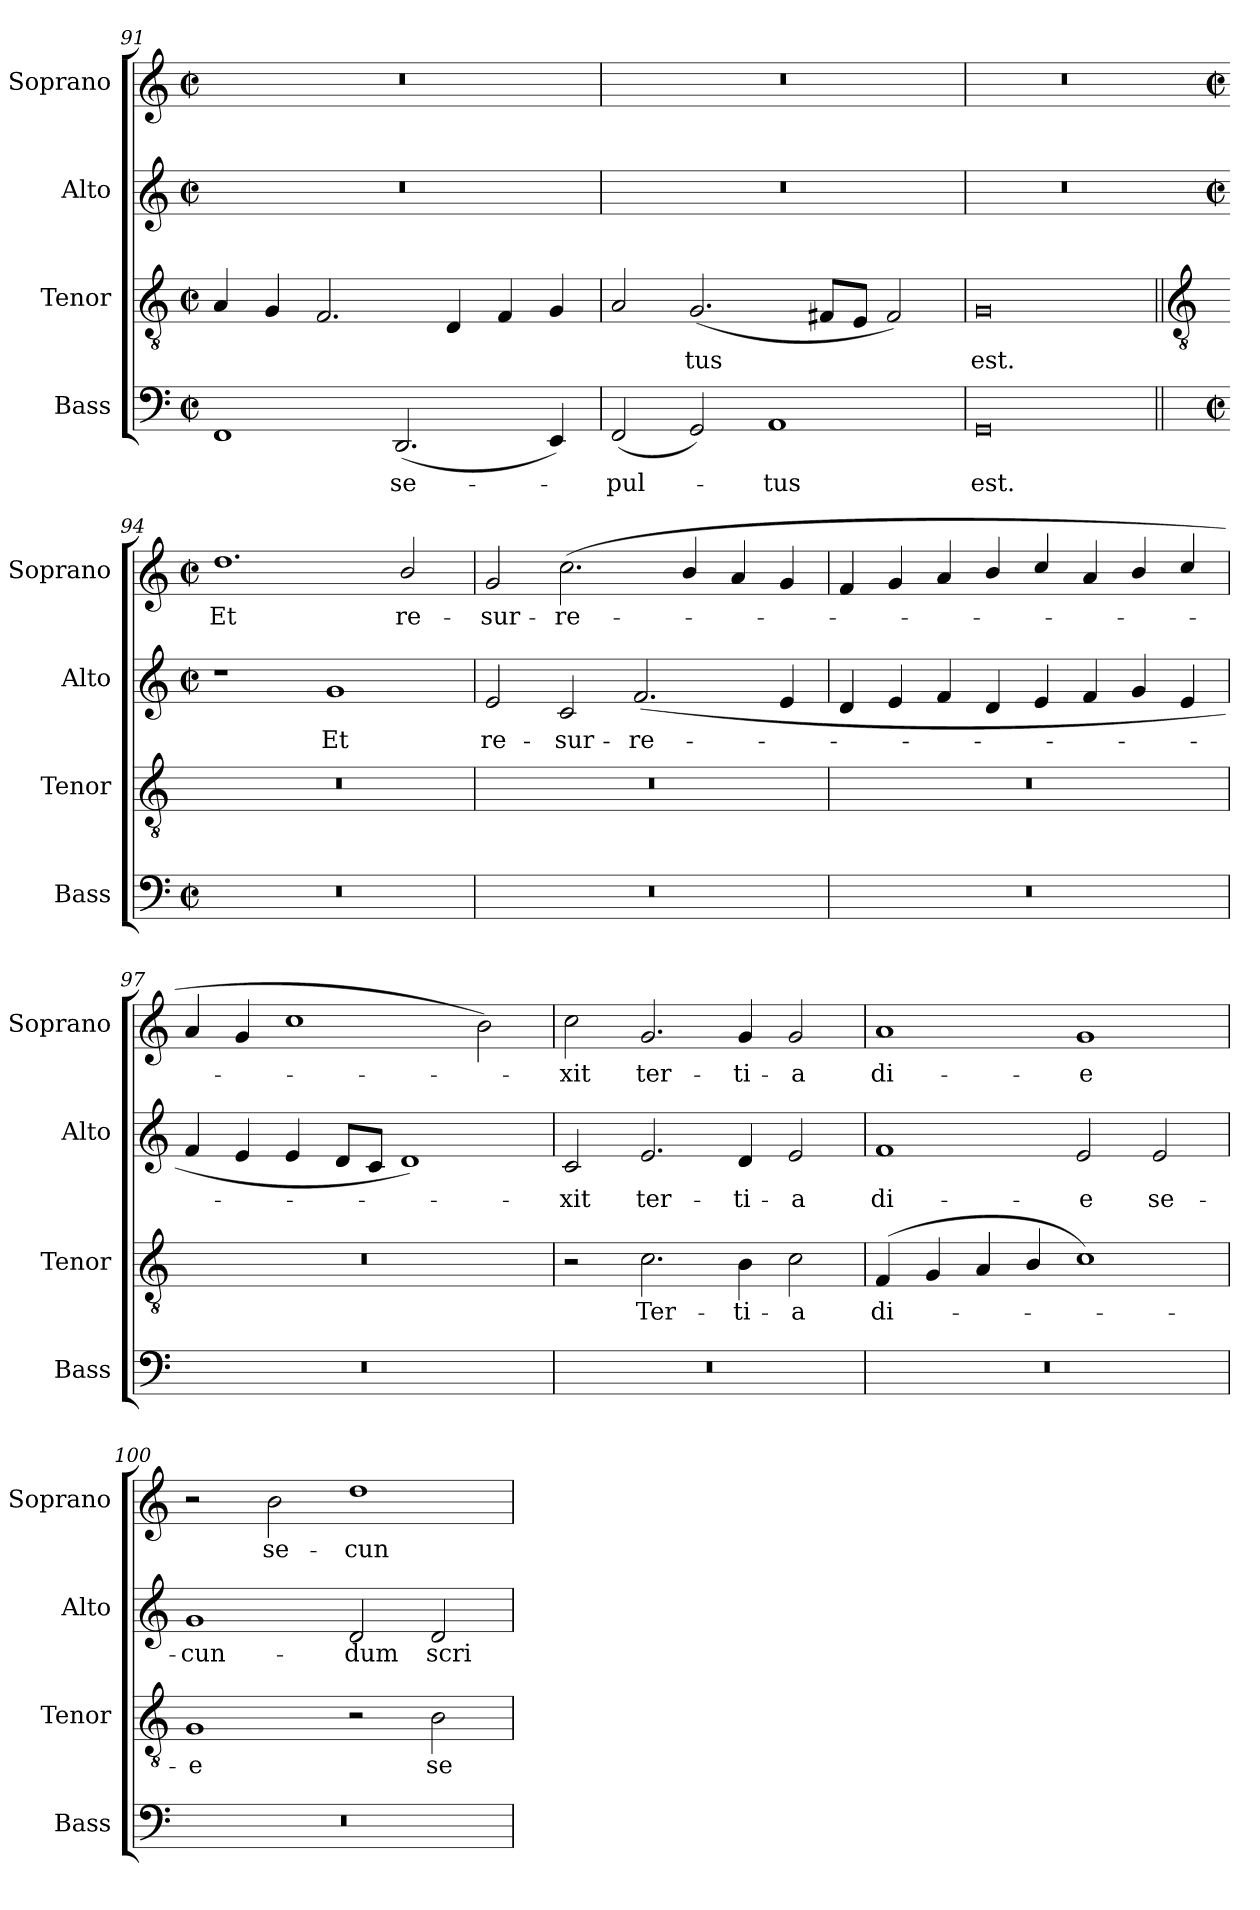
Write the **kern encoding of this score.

**kern	**text	**kern	**text	**kern	**text	**kern	**text
*part4	*part4	*part3	*part3	*part2	*part2	*part1	*part1
*staff4	*staff4	*staff3	*staff3	*staff2	*staff2	*staff1	*staff1
*I"Bass	*	*I"Tenor	*	*I"Alto	*	*I"Soprano	*
*I'Bass	*	*I'Tenor	*	*I'Alto	*	*I'Soprano	*
*clefF4	*	*clefGv2	*	*clefG2	*	*clefG2	*
*k[]	*	*k[]	*	*k[]	*	*k[]	*
*C:	*	*C:	*	*C:	*	*C:	*
*M4/2	*	*M4/2	*	*M4/2	*	*M4/2	*
*met(c|)	*	*met(c|)	*	*met(c|)	*	*met(c|)	*
=91	=91	=91	=91	=91	=91	=91	=91
1FF	.	4A	.	0r	.	0r	.
.	.	4G	.	.	.	.	.
.	.	2.F	.	.	.	.	.
!	!LO:LY:b	!	!	!	!	!	!
(<2.DD	se-	.	.	.	.	.	.
.	.	4D	.	.	.	.	.
.	.	4F	.	.	.	.	.
4EE)	.	4G	.	.	.	.	.
=92	=92	=92	=92	=92	=92	=92	=92
!	!LO:LY:b	!	!	!	!	!	!
(<2FF	pul-	2A	.	0r	.	0r	.
!	!	!	!LO:LY:b	!	!	!	!
2GG)	.	(<2.G	tus	.	.	.	.
!	!LO:LY:b	!	!	!	!	!	!
1AA	tus	.	.	.	.	.	.
.	.	8F#L	.	.	.	.	.
.	.	8EJ	.	.	.	.	.
.	.	2F#)	.	.	.	.	.
=93	=93	=93	=93	=93	=93	=93	=93
!	!LO:LY:b	!	!LO:LY:b	!	!	!	!
0GG	est.	0G	est.	0r	.	0r	.
!!LO:LB:g=z
=94||	=94	=94||	=94	=94	=94	=94	=94
*	*	*clefGv2	*	*	*	*	*
*	*	*	*	*k[]	*	*k[]	*
*	*	*	*	*C:	*	*C:	*
*M4/2	*	*	*	*M4/2	*	*M4/2	*
*met(c|)	*	*	*	*met(c|)	*	*met(c|)	*
!	!	!	!	!	!	!	!LO:LY:b
0r	.	0r	.	1r	.	1.dd	Et
!	!	!	!	!	!LO:LY:b	!	!
.	.	.	.	1g	Et	.	.
!	!	!	!	!	!	!	!LO:LY:b
.	.	.	.	.	.	2b/	re-
=95	=95	=95	=95	=95	=95	=95	=95
!	!	!	!	!	!LO:LY:b	!	!LO:LY:b
0r	.	0r	.	2e	re-	2g	-sur-
!	!	!	!	!	!LO:LY:b	!	!LO:LY:b
.	.	.	.	2c	-sur-	(<2.cc	-re-
!	!	!	!	!	!LO:LY:b	!	!
.	.	.	.	(<2.f	-re-	.	.
.	.	.	.	.	.	4b/	.
.	.	.	.	.	.	4a	.
.	.	.	.	4e	.	4g	.
=96	=96	=96	=96	=96	=96	=96	=96
0r	.	0r	.	4d	.	4f	.
.	.	.	.	4e	.	4g	.
.	.	.	.	4f	.	4a	.
.	.	.	.	4d	.	4b/	.
.	.	.	.	4e	.	4cc/	.
.	.	.	.	4f	.	4a	.
.	.	.	.	4g	.	4b/	.
.	.	.	.	4e	.	4cc/	.
=97	=97	=97	=97	=97	=97	=97	=97
0r	.	0r	.	4f	.	4a	.
.	.	.	.	4e	.	4g	.
.	.	.	.	4e	.	1cc/	.
.	.	.	.	8dL	.	.	.
.	.	.	.	8cJ	.	.	.
.	.	.	.	1d)	.	.	.
.	.	.	.	.	.	2b\)	.
=98	=98	=98	=98	=98	=98	=98	=98
!	!	!	!	!	!LO:LY:b	!	!LO:LY:b
0r	.	2r	.	2c	xit	2cc	xit
!	!	!	!LO:LY:b	!	!LO:LY:b	!	!LO:LY:b
.	.	2.c	Ter-	2.e	ter-	2.g	ter-
!	!	!	!LO:LY:b	!	!LO:LY:b	!	!LO:LY:b
.	.	4B	-ti-	4d	-ti-	4g	-ti-
!	!	!	!LO:LY:b	!	!LO:LY:b	!	!LO:LY:b
.	.	2c	-a	2e	-a	2g	-a
=99	=99	=99	=99	=99	=99	=99	=99
!	!	!	!LO:LY:b	!	!LO:LY:b	!	!LO:LY:b
0r	.	(<4F	di-	1f	di-	1a	di-
.	.	4G	.	.	.	.	.
.	.	4A	.	.	.	.	.
.	.	4B/	.	.	.	.	.
!	!	!	!	!	!LO:LY:b	!	!LO:LY:b
.	.	1c)	.	2e	-e	1g	-e
!	!	!	!	!	!LO:LY:b	!	!
.	.	.	.	2e	se-	.	.
=100	=100	=100	=100	=100	=100	=100	=100
!	!	!	!LO:LY:b	!	!LO:LY:b	!	!
0r	.	1G	e	1g	-cun-	2r	.
!	!	!	!	!	!	!	!LO:LY:b
.	.	.	.	.	.	2b	se-
!	!	!	!	!	!LO:LY:b	!	!LO:LY:b
.	.	2r	.	2d	-dum	1dd	-cun-
!	!	!	!LO:LY:b	!	!LO:LY:b	!	!
.	.	2B	se-	2d	scri-	.	.
=	=	=	=	=	=	=	=
*-	*-	*-	*-	*-	*-	*-	*-
